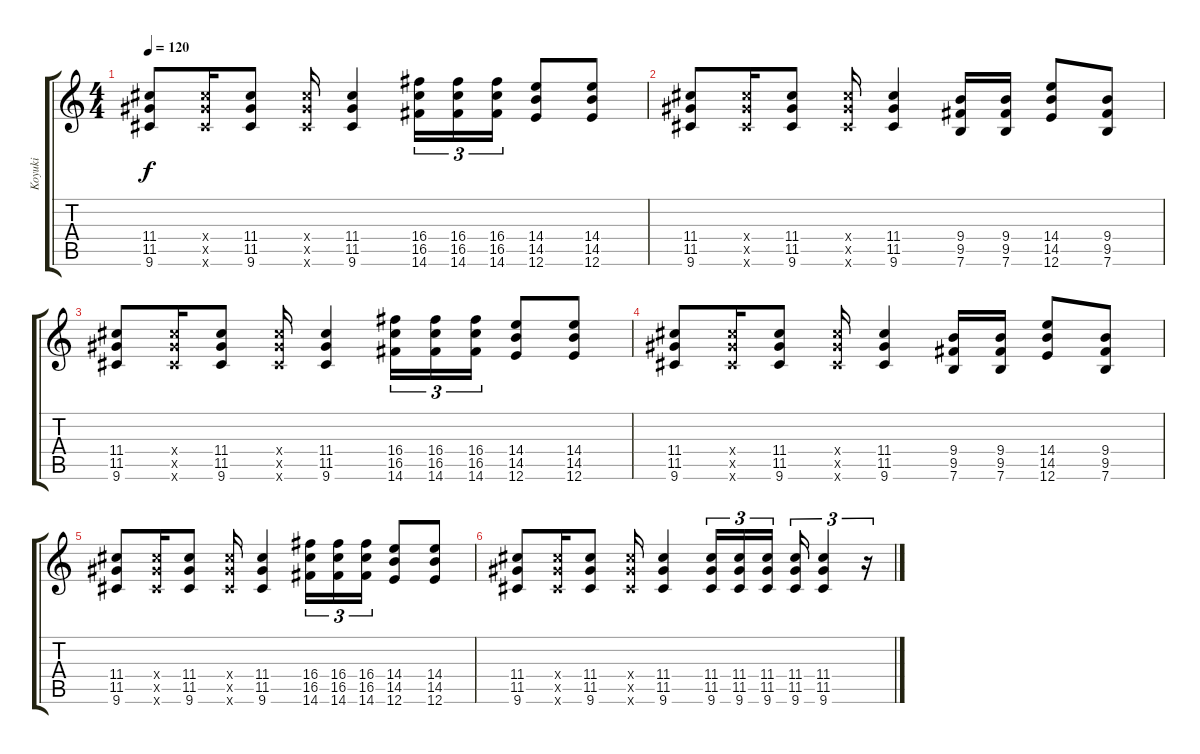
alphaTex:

\track ("Koyuki" "Koyuki") {instrument overdrivenguitar}
\staff {score tabs}
\tuning (E4 B3 G3 D3 A2 E2) {hide}
\ts (4 4)
\tempo 120
\clef g2
\ks c
(11.4 11.5 9.6).8{dy f beam Up} (11.4{x} 11.5{x} 9.6{x}).16{beam Up} (11.4 11.5 9.6).8{beam Up} (11.4{x} 11.5{x} 9.6{x}).16{beam Up} (11.4 11.5 9.6).4{beam Up} (16.4 16.5 14.6).16{tu (3 2)} (16.4 16.5 14.6).16{tu (3 2)} (16.4 16.5 14.6).16{tu (3 2)} (14.4 14.5 12.6).8{beam Up} (14.4 14.5 12.6).8{beam Up} |
(11.4 11.5 9.6).8{beam Up} (11.4{x} 11.5{x} 9.6{x}).16{beam Up} (11.4 11.5 9.6).8{beam Up} (11.4{x} 11.5{x} 9.6{x}).16{beam Up} (11.4 11.5 9.6).4{beam Up} (9.4 9.5 7.6).16{beam Up} (9.4 9.5 7.6).16{beam Up} (14.4 14.5 12.6).8{beam Up} (9.4 9.5 7.6).8{beam Up} |
(11.4 11.5 9.6).8{beam Up} (11.4{x} 11.5{x} 9.6{x}).16{beam Up} (11.4 11.5 9.6).8{beam Up} (11.4{x} 11.5{x} 9.6{x}).16{beam Up} (11.4 11.5 9.6).4{beam Up} (16.4 16.5 14.6).16{tu (3 2)} (16.4 16.5 14.6).16{tu (3 2)} (16.4 16.5 14.6).16{tu (3 2)} (14.4 14.5 12.6).8{beam Up} (14.4 14.5 12.6).8{beam Up} |
(11.4 11.5 9.6).8{beam Up} (11.4{x} 11.5{x} 9.6{x}).16{beam Up} (11.4 11.5 9.6).8{beam Up} (11.4{x} 11.5{x} 9.6{x}).16{beam Up} (11.4 11.5 9.6).4{beam Up} (9.4 9.5 7.6).16{beam Up} (9.4 9.5 7.6).16{beam Up} (14.4 14.5 12.6).8{beam Up} (9.4 9.5 7.6).8{beam Up} |
(11.4 11.5 9.6).8{beam Up} (11.4{x} 11.5{x} 9.6{x}).16{beam Up} (11.4 11.5 9.6).8{beam Up} (11.4{x} 11.5{x} 9.6{x}).16{beam Up} (11.4 11.5 9.6).4{beam Up} (16.4 16.5 14.6).16{tu (3 2)} (16.4 16.5 14.6).16{tu (3 2)} (16.4 16.5 14.6).16{tu (3 2)} (14.4 14.5 12.6).8{beam Up} (14.4 14.5 12.6).8{beam Up} |
(11.4 11.5 9.6).8{beam Up} (11.4{x} 11.5{x} 9.6{x}).16{beam Up} (11.4 11.5 9.6).8{beam Up} (11.4{x} 11.5{x} 9.6{x}).16{beam Up} (11.4 11.5 9.6).4{beam Up} (11.4 11.5 9.6).16{tu (3 2) beam Up} (11.4 11.5 9.6).16{tu (3 2) beam Up} (11.4 11.5 9.6).16{tu (3 2) beam Up} (11.4 11.5 9.6).16{tu (3 2) beam Up} (11.4 11.5 9.6).4{tu (3 2) beam Up} r.16{tu (3 2) beam Up}
